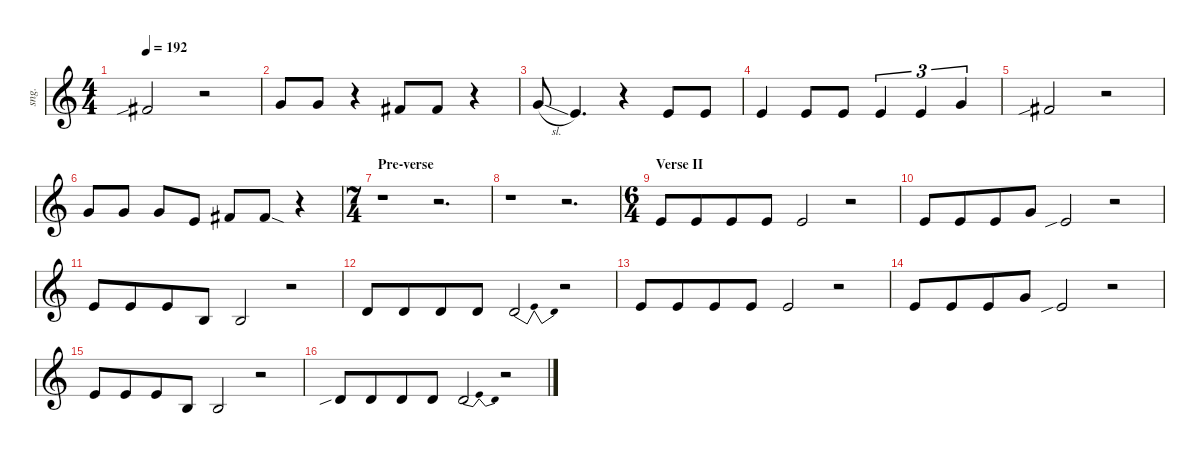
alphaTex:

\defaultSystemsLayout 4
\hideDynamics
\bracketExtendMode nobrackets
\otherSystemsTrackNameOrientation horizontal
\track ("Singer" "sng.") {defaultSystemsLayout 4 multiBarRest instrument voiceoohs}
\staff {score}
\tuning (E4 B3 G3 D3 A2 E2)
\ts (4 4)
\tempo 192
\clef g2
\ks c
7.2{sib acc #}.2{dy f beam Up} r.2{beam Up} |
8.2.8{beam Up} 8.2.8{beam Up} r.4{beam Up} 7.2{acc #}.8{beam Up} 7.2{acc #}.8{beam Up} r.4{beam Up} |
8.2{sl}.8{beam Up} 5.2.4{d beam Up} r.4{beam Up} 5.2.8{beam Up} 5.2.8{beam Up} |
5.2.4{beam Up} 5.2.8{beam Up} 5.2.8{beam Up} 5.2.4{tu (3 2) beam Up} 5.2.4{tu (3 2) beam Up} 8.2.4{tu (3 2) beam Up} |
7.2{sib acc #}.2{beam Up} r.2{beam Up} |
8.2.8{beam Up} 8.2.8{beam Up} 8.2.8{beam Up} 5.2.8{beam Up} 7.2{acc #}.8{beam Up} 7.2{sod acc #}.8{beam Up} r.4{beam Up} |
\ts (7 4)
\beaming (8 6 4 4)
\section ("" "Pre-verse")
r.1{beam Down} r.2{d beam Down} |
r.1{beam Down} r.2{d beam Down} |
\ts (6 4)
\beaming (8 6 6)
\section ("" "Verse II")
5.2.8{beam Up} 5.2.8{beam Up} 5.2.8{beam Up} 5.2.8{beam Up} 5.2.2{beam Up} r.2{beam Up} |
5.2.8{beam Up} 5.2.8{beam Up} 5.2.8{beam Up} 8.2.8{beam Up} 5.2{sib}.2{beam Up} r.2{beam Up} |
5.2.8{beam Up} 5.2.8{beam Up} 5.2.8{beam Up} 0.2.8{beam Up} 0.2.2{beam Up} r.2{beam Up} |
3.2.8{beam Up} 3.2.8{beam Up} 3.2.8{beam Up} 3.2.8{beam Up} 3.2{be (bendrelease 13.2 0 18 4 29.4 4 36.6 0)}.2{beam Up} r.2{beam Up} |
5.2.8{beam Up} 5.2.8{beam Up} 5.2.8{beam Up} 5.2.8{beam Up} 5.2.2{beam Up} r.2{beam Up} |
5.2.8{beam Up} 5.2.8{beam Up} 5.2.8{beam Up} 8.2.8{beam Up} 5.2{sib}.2{beam Up} r.2{beam Up} |
5.2.8{beam Up} 5.2.8{beam Up} 5.2.8{beam Up} 0.2.8{beam Up} 0.2.2{beam Up} r.2{beam Up} |
3.2{sib}.8{beam Up} 3.2.8{beam Up} 3.2.8{beam Up} 3.2.8{beam Up} 3.2{be (bendrelease 13.2 0 18 4 29.4 4 36.6 0)}.2{beam Up} r.2{beam Up}
